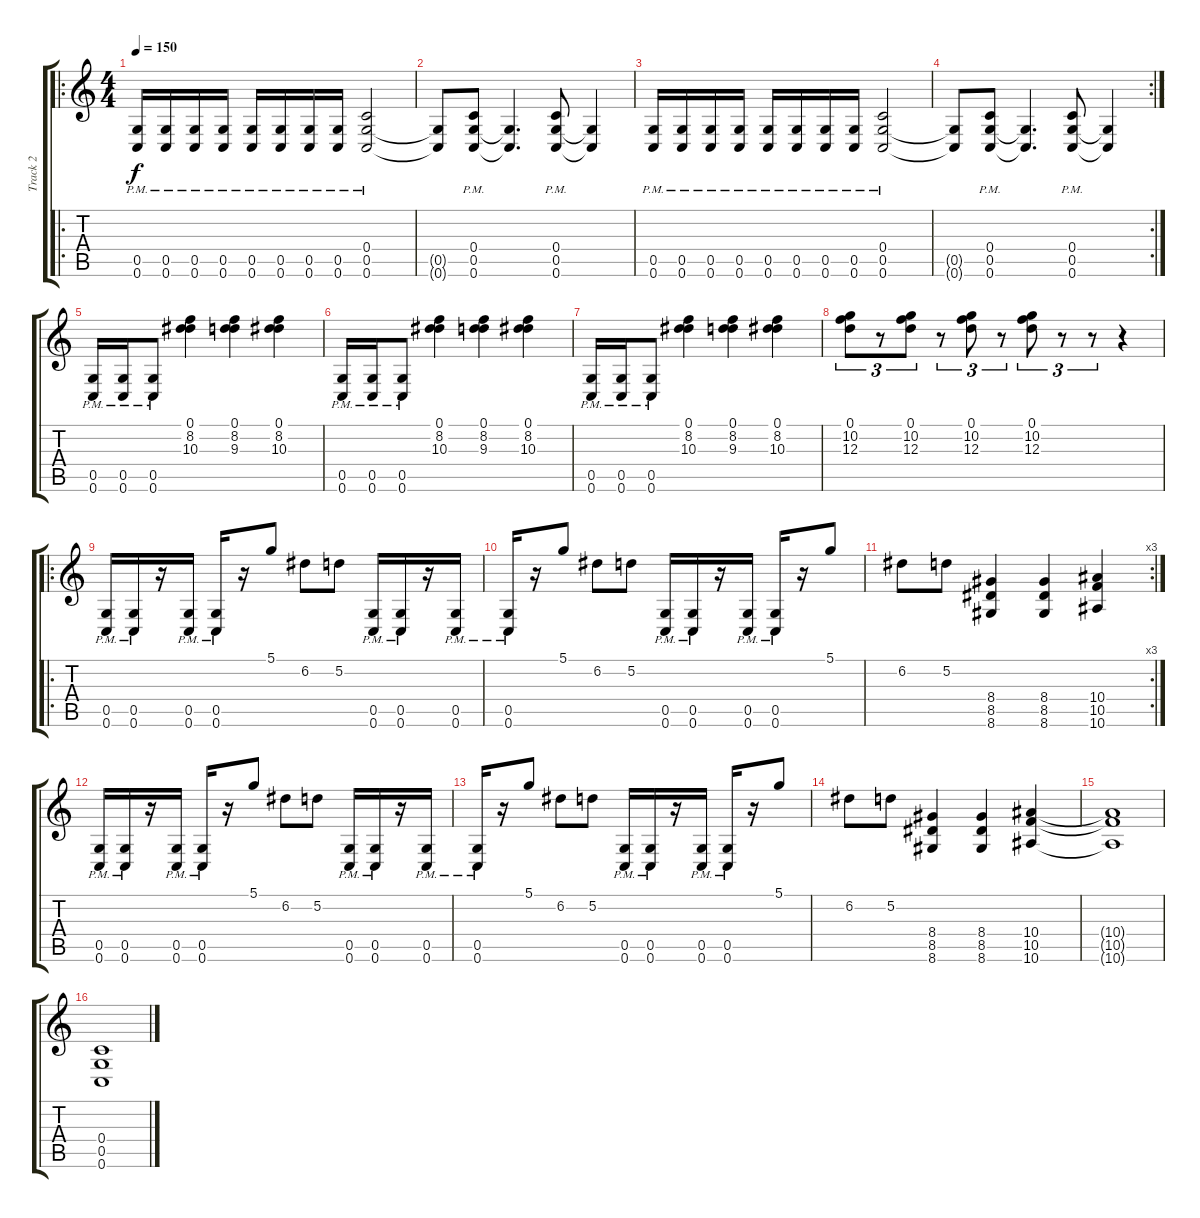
\track ("Track 2" "Track 2") {instrument overdrivenguitar}
\staff {score tabs}
\tuning (D4 A3 F3 C3 G2 C2) {hide}
\ro
\ts (4 4)
\tempo 150
\clef g2
\ks c
(0.5{pm} 0.6{pm}).16{dy f} (0.5{pm} 0.6{pm}).16 (0.5{pm} 0.6{pm}).16 (0.5{pm} 0.6{pm}).16 (0.5{pm} 0.6{pm}).16 (0.5{pm} 0.6{pm}).16 (0.5{pm} 0.6{pm}).16 (0.5{pm} 0.6{pm}).16 (0.4{pm} 0.5 0.6).2 |
(0.5{t} 0.6{t}).8 (0.4{pm} 0.5 0.6).8 (0.5{t} 0.6{t}).4{d} (0.4{pm} 0.5 0.6).8 (0.5{t} 0.6{t}).4 |
(0.5{pm} 0.6{pm}).16 (0.5{pm} 0.6{pm}).16 (0.5{pm} 0.6{pm}).16 (0.5{pm} 0.6{pm}).16 (0.5{pm} 0.6{pm}).16 (0.5{pm} 0.6{pm}).16 (0.5{pm} 0.6{pm}).16 (0.5{pm} 0.6{pm}).16 (0.4{pm} 0.5 0.6).2 |
\rc 2
(0.5{t} 0.6{t}).8 (0.4{pm} 0.5 0.6).8 (0.5{t} 0.6{t}).4{d} (0.4{pm} 0.5 0.6).8 (0.5{t} 0.6{t}).4 |
(0.5{pm} 0.6{pm}).16 (0.5{pm} 0.6{pm}).16 (0.5{pm} 0.6{pm}).8 (0.1 8.2 10.3).4 (0.1 8.2 9.3).4 (0.1 8.2 10.3).4 |
(0.5{pm} 0.6{pm}).16 (0.5{pm} 0.6{pm}).16 (0.5{pm} 0.6{pm}).8 (0.1 8.2 10.3).4 (0.1 8.2 9.3).4 (0.1 8.2 10.3).4 |
(0.5{pm} 0.6{pm}).16 (0.5{pm} 0.6{pm}).16 (0.5{pm} 0.6{pm}).8 (0.1 8.2 10.3).4 (0.1 8.2 9.3).4 (0.1 8.2 10.3).4 |
(0.1 10.2 12.3).8{tu (3 2)} r.8{tu (3 2)} (0.1 10.2 12.3).8{tu (3 2)} r.8{tu (3 2)} (0.1 10.2 12.3).8{tu (3 2)} r.8{tu (3 2)} (0.1 10.2 12.3).8{tu (3 2)} r.8{tu (3 2)} r.8{tu (3 2)} r.4 |
\ro
(0.5{pm} 0.6{pm}).16 (0.5{pm} 0.6{pm}).16 r.16 (0.5{pm} 0.6{pm}).16 (0.5{pm} 0.6{pm}).16 r.16 5.1.8 6.2.8 5.2.8 (0.5{pm} 0.6{pm}).16 (0.5{pm} 0.6{pm}).16 r.16 (0.5{pm} 0.6{pm}).16 |
(0.5{pm} 0.6{pm}).16 r.16 5.1.8 6.2.8 5.2.8 (0.5{pm} 0.6{pm}).16 (0.5{pm} 0.6{pm}).16 r.16 (0.5{pm} 0.6{pm}).16 (0.5{pm} 0.6{pm}).16 r.16 5.1.8 |
\rc 3
6.2.8 5.2.8 (8.4 8.5 8.6).4 (8.4 8.5 8.6).4 (10.4 10.5 10.6).4 |
(0.5{pm} 0.6{pm}).16 (0.5{pm} 0.6{pm}).16 r.16 (0.5{pm} 0.6{pm}).16 (0.5{pm} 0.6{pm}).16 r.16 5.1.8 6.2.8 5.2.8 (0.5{pm} 0.6{pm}).16 (0.5{pm} 0.6{pm}).16 r.16 (0.5{pm} 0.6{pm}).16 |
(0.5{pm} 0.6{pm}).16 r.16 5.1.8 6.2.8 5.2.8 (0.5{pm} 0.6{pm}).16 (0.5{pm} 0.6{pm}).16 r.16 (0.5{pm} 0.6{pm}).16 (0.5{pm} 0.6{pm}).16 r.16 5.1.8 |
6.2.8 5.2.8 (8.4 8.5 8.6).4 (8.4 8.5 8.6).4 (10.4 10.5 10.6).4 |
(10.4{t} 10.5{t} 10.6{t}).1 |
(0.4 0.5 0.6).1
